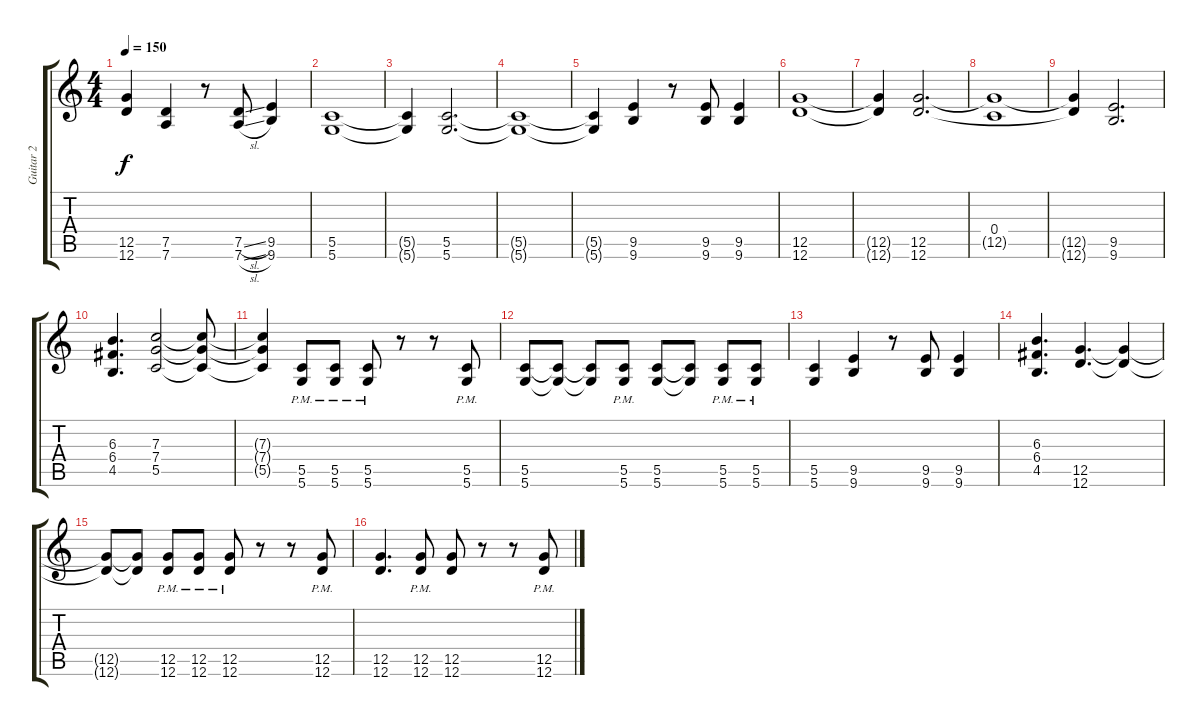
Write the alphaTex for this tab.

\track ("Guitar 2" "Guitar 2") {instrument distortionguitar}
\staff {score tabs}
\tuning (D4 A3 F3 C3 G2 D2) {hide}
\ts (4 4)
\tempo 150
\clef g2
\ks c
(12.5{t} 12.6{t}).4{dy f} (7.5 7.6).4 r.8 (7.5{sl} 7.6{sl}).8 (9.5 9.6).4 |
(5.5 5.6).1 |
(5.5{t} 5.6{t}).4 (5.5 5.6).2{d} |
(5.5{t} 5.6{t}).1 |
(5.5{t} 5.6{t}).4 (9.5 9.6).4 r.8 (9.5 9.6).8 (9.5 9.6).4 |
(12.5 12.6).1 |
(12.5{t} 12.6{t}).4 (12.5 12.6).2{d} |
(0.4 12.5{t}).1 |
(12.5{t} 12.6{t}).4 (9.5 9.6).2{d} |
(6.3 6.4 4.5).4{d} (7.3 7.4 5.5).2 (7.3{t} 7.4{t} 5.5{t}).8 |
(7.3{t} 7.4{t} 5.5{t}).4 (5.5{pm} 5.6{pm}).8 (5.5{pm} 5.6{pm}).8 (5.5{pm} 5.6{pm}).8 r.8 r.8 (5.5{pm} 5.6{pm}).8 |
(5.5 5.6).8 (5.5{t} 5.6{t}).8 (5.5{t} 5.6{t}).8 (5.5{pm} 5.6).8 (5.5 5.6).8 (5.5{t} 5.6{t}).8 (5.5{pm} 5.6).8 (5.5{pm} 5.6).8 |
(5.5 5.6).4 (9.5 9.6).4 r.8 (9.5 9.6).8 (9.5 9.6).4 |
(6.3 6.4 4.5).4{d} (12.5 12.6).4{d} (12.5{t} 12.6{t}).4 |
(12.5{t} 12.6{t}).8 (12.5{t} 12.6{t}).8 (12.5{pm} 12.6{pm}).8 (12.5{pm} 12.6{pm}).8 (12.5{pm} 12.6{pm}).8 r.8 r.8 (12.5{pm} 12.6{pm}).8 |
(12.5 12.6).4{d} (12.5{pm} 12.6{pm}).8 (12.5 12.6).8 r.8 r.8 (12.5{pm} 12.6{pm}).8
